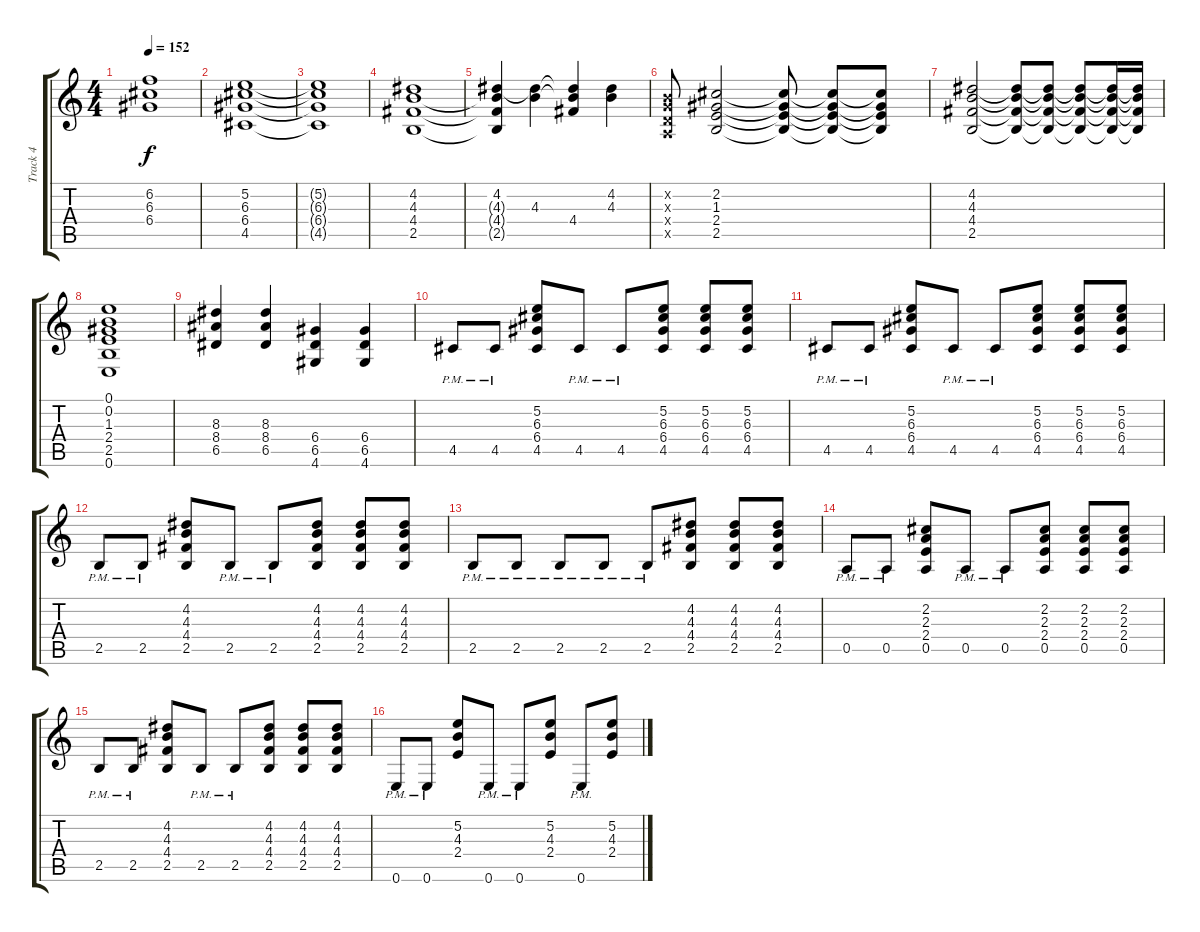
\track ("Track 4" "Track 4") {instrument overdrivenguitar}
\staff {score tabs}
\tuning (E4 B3 G3 D3 A2 E2) {hide}
\ts (4 4)
\tempo 152
\clef g2
\ks c
(6.2 6.3 6.4).1{dy f} |
(5.2 6.3 6.4 4.5).1 |
(5.2{t} 6.3{t} 6.4{t} 4.5{t}).1 |
(4.2 4.3 4.4 2.5).1 |
(4.2 4.3{t} 4.4{t} 2.5{t}).4 (4.2{t} 4.3).4 (4.2{t} 4.3{t} 4.4).4 (4.2 4.3).4 |
(0.2{x} 0.3{x} 0.4{x} 0.5{x}).8 (2.2 1.3 2.4 2.5).2 (2.2{t} 1.3{t} 2.4{t} 2.5{t}).8 (2.2{t} 1.3{t} 2.4{t} 2.5{t}).8 (2.2{t} 1.3{t} 2.4{t} 2.5{t}).8 |
(4.2 4.3 4.4 2.5).2 (4.2{t} 4.3{t} 4.4{t} 2.5{t}).8 (4.2{t} 4.3{t} 4.4{t} 2.5{t}).8 (4.2{t} 4.3{t} 4.4{t} 2.5{t}).8 (4.2{t} 4.3{t} 4.4{t} 2.5{t}).16 (4.2{t} 4.3{t} 4.4{t} 2.5{t}).16 |
(0.1 0.2 1.3 2.4 2.5 0.6).1 |
(8.3 8.4 6.5).4 (8.3 8.4 6.5).4 (6.4 6.5 4.6).4 (6.4 6.5 4.6).4 |
4.5{pm}.8 4.5{pm}.8 (5.2 6.3 6.4 4.5).8 4.5{pm}.8 4.5{pm}.8 (5.2 6.3 6.4 4.5).8 (5.2 6.3 6.4 4.5).8 (5.2 6.3 6.4 4.5).8 |
4.5{pm}.8 4.5{pm}.8 (5.2 6.3 6.4 4.5).8 4.5{pm}.8 4.5{pm}.8 (5.2 6.3 6.4 4.5).8 (5.2 6.3 6.4 4.5).8 (5.2 6.3 6.4 4.5).8 |
2.5{pm}.8 2.5{pm}.8 (4.2 4.3 4.4 2.5).8 2.5{pm}.8 2.5{pm}.8 (4.2 4.3 4.4 2.5).8 (4.2 4.3 4.4 2.5).8 (4.2 4.3 4.4 2.5).8 |
2.5{pm}.8 2.5{pm}.8 2.5{pm}.8 2.5{pm}.8 2.5{pm}.8 (4.2 4.3 4.4 2.5).8 (4.2 4.3 4.4 2.5).8 (4.2 4.3 4.4 2.5).8 |
0.5{pm}.8 0.5{pm}.8 (2.2 2.3 2.4 0.5).8 0.5{pm}.8 0.5{pm}.8 (2.2 2.3 2.4 0.5).8 (2.2 2.3 2.4 0.5).8 (2.2 2.3 2.4 0.5).8 |
2.5{pm}.8 2.5{pm}.8 (4.2 4.3 4.4 2.5).8 2.5{pm}.8 2.5{pm}.8 (4.2 4.3 4.4 2.5).8 (4.2 4.3 4.4 2.5).8 (4.2 4.3 4.4 2.5).8 |
0.6{pm}.8 0.6{pm}.8 (5.2 4.3 2.4).8 0.6{pm}.8 0.6{pm}.8 (5.2 4.3 2.4).8 0.6{pm}.8 (5.2 4.3 2.4).8
